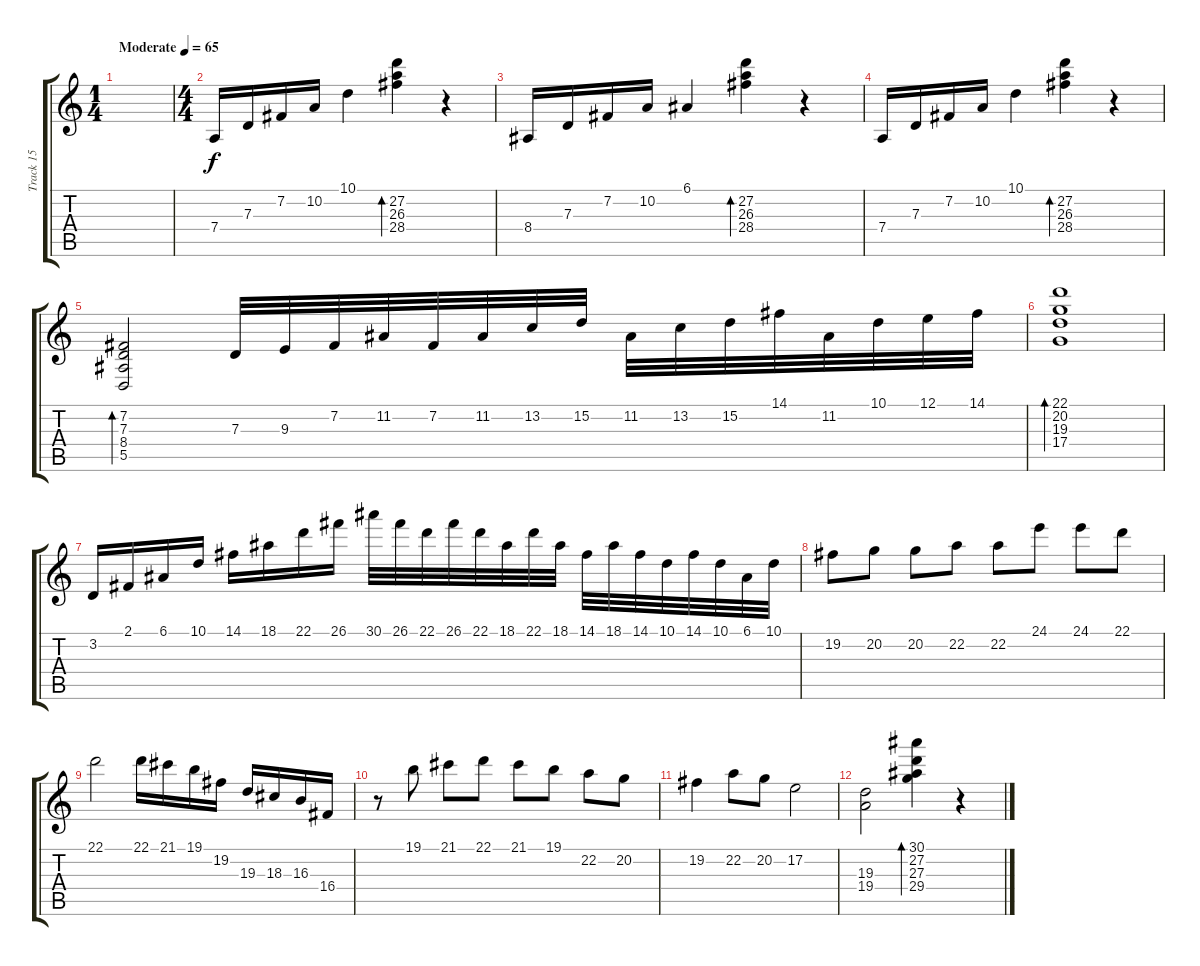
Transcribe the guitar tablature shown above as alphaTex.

\track ("Track 15" "Track 15") {instrument celesta}
\staff {score tabs}
\tuning (E4 B3 G3 D3 A2 E2) {hide}
\ts (1 4)
\tempo (65 "Moderate")
\clef g2
\ks c
|
\ts (4 4)
7.4.16 7.3.16 7.2.16 10.2.16 10.1.4 (27.2 26.3 28.4).4{bd 120} r.4 |
8.4.16 7.3.16 7.2.16 10.2.16 6.1.4 (27.2 26.3 28.4).4{bd 120} r.4 |
7.4.16 7.3.16 7.2.16 10.2.16 10.1.4 (27.2 26.3 28.4).4{bd 120} r.4 |
(7.2 7.3 8.4 5.5).2{bd 240} 7.3.32 9.3.32 7.2.32 11.2.32 7.2.32 11.2.32 13.2.32 15.2.32 11.2.32 13.2.32 15.2.32 14.1.32 11.2.32 10.1.32 12.1.32 14.1.32 |
(22.1 20.2 19.3 17.4).1{bd 240} |
3.2.16 2.1.16 6.1.16 10.1.16 14.1.16 18.1.16 22.1.16 26.1.16 30.1.32 26.1.32 22.1.32 26.1.32 22.1.32 18.1.32 22.1.32 18.1.32 14.1.32 18.1.32 14.1.32 10.1.32 14.1.32 10.1.32 6.1.32 10.1.32 |
19.2.8{volume 15 instrument synthstrings2} 20.2.8 20.2.8 22.2.8 22.2.8 24.1.8 24.1.8 22.1.8 |
22.1.2 22.1.16 21.1.16 19.1.16 19.2.16 19.3.16 18.3.16 16.3.16 16.4.16 |
r.8 19.1.8 21.1.8 22.1.8 21.1.8 19.1.8 22.2.8 20.2.8 |
19.2.4 22.2.8 20.2.8 17.2.2 |
(19.3 19.4).2 (30.1 27.2 27.3 29.4).4{bd 120 instrument electricpiano1} r.4
